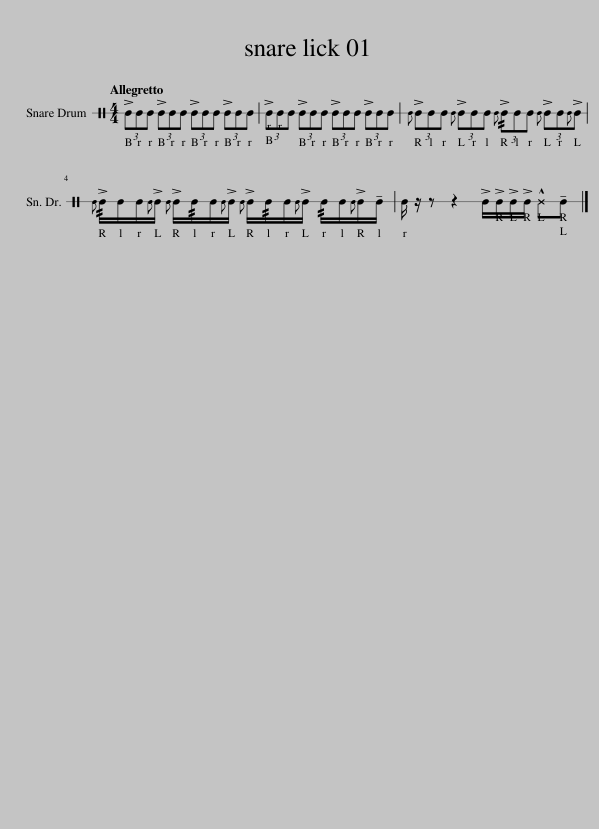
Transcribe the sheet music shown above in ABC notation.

X:1
L:1/8
Q:1/4=120
M:4/4
I:linebreak $
K:C
V:1 perc stafflines=1
K:none
V:1
 (3!>!EEE (3!>!EEE (3!>!EEE (3!>!EEE | (3!>!EEE (3!>!EEE (3!>!EEE (3!>!EEE |{E} (3!>!EEE{E} (3!>!EEE{E} (3!//!!>!EEE{E} (3!>!EE{E}!>!E |${E} !//!!>!E/E/E/{E}!>!E/{E} !>!E/!//!E/E/{E}!>!E/{E} !>!E/!//!E/E/{E}!>!E/ !//!E/E/{E}!>!E/!tenuto!E/ | E/ z/ z z2 !>!E/!>!E/!>!E/!>!E/ !^!^E!tenuto!E |] %5
